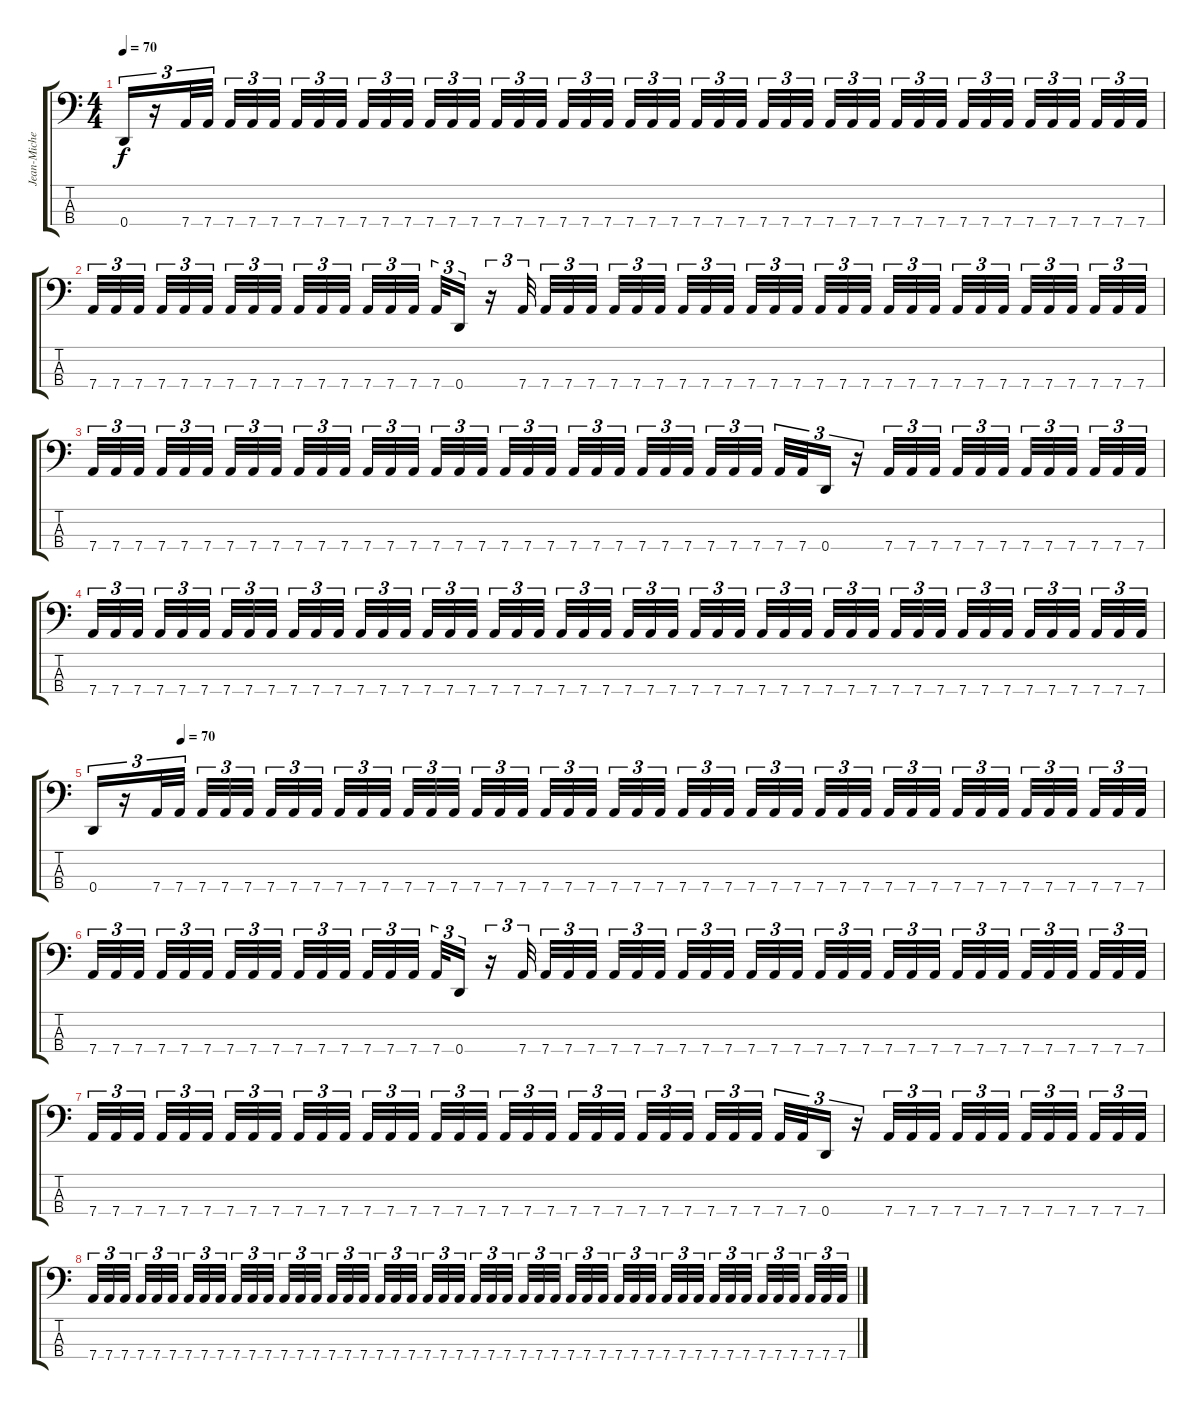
\track ("Jean-Michel Labadie " "Jean-Miche") {instrument electricbasspick}
\staff {score tabs}
\tuning (F2 C2 G1 D1) {hide}
\ts (4 4)
\tempo 70
\clef f4
\ks c
0.4.16{tu (3 2) dy f} r.16{tu (3 2)} 7.4.32{tu (3 2)} 7.4.32{tu (3 2) beam splitsecondary} 7.4.32{tu (3 2)} 7.4.32{tu (3 2)} 7.4.32{tu (3 2) beam splitsecondary} 7.4.32{tu (3 2)} 7.4.32{tu (3 2)} 7.4.32{tu (3 2)} 7.4.32{tu (3 2)} 7.4.32{tu (3 2)} 7.4.32{tu (3 2) beam splitsecondary} 7.4.32{tu (3 2)} 7.4.32{tu (3 2)} 7.4.32{tu (3 2) beam splitsecondary} 7.4.32{tu (3 2)} 7.4.32{tu (3 2)} 7.4.32{tu (3 2) beam splitsecondary} 7.4.32{tu (3 2)} 7.4.32{tu (3 2)} 7.4.32{tu (3 2)} 7.4.32{tu (3 2)} 7.4.32{tu (3 2)} 7.4.32{tu (3 2) beam splitsecondary} 7.4.32{tu (3 2)} 7.4.32{tu (3 2)} 7.4.32{tu (3 2) beam splitsecondary} 7.4.32{tu (3 2)} 7.4.32{tu (3 2)} 7.4.32{tu (3 2) beam splitsecondary} 7.4.32{tu (3 2)} 7.4.32{tu (3 2)} 7.4.32{tu (3 2)} 7.4.32{tu (3 2)} 7.4.32{tu (3 2)} 7.4.32{tu (3 2) beam splitsecondary} 7.4.32{tu (3 2)} 7.4.32{tu (3 2)} 7.4.32{tu (3 2) beam splitsecondary} 7.4.32{tu (3 2)} 7.4.32{tu (3 2)} 7.4.32{tu (3 2) beam splitsecondary} 7.4.32{tu (3 2)} 7.4.32{tu (3 2)} 7.4.32{tu (3 2)} |
7.4.32{tu (3 2)} 7.4.32{tu (3 2)} 7.4.32{tu (3 2) beam splitsecondary} 7.4.32{tu (3 2)} 7.4.32{tu (3 2)} 7.4.32{tu (3 2) beam splitsecondary} 7.4.32{tu (3 2)} 7.4.32{tu (3 2)} 7.4.32{tu (3 2) beam splitsecondary} 7.4.32{tu (3 2)} 7.4.32{tu (3 2)} 7.4.32{tu (3 2)} 7.4.32{tu (3 2)} 7.4.32{tu (3 2)} 7.4.32{tu (3 2) beam splitsecondary} 7.4.32{tu (3 2)} 0.4.16{tu (3 2)} r.16{tu (3 2)} 7.4.32{tu (3 2) beam splitsecondary} 7.4.32{tu (3 2)} 7.4.32{tu (3 2)} 7.4.32{tu (3 2)} 7.4.32{tu (3 2)} 7.4.32{tu (3 2)} 7.4.32{tu (3 2) beam splitsecondary} 7.4.32{tu (3 2)} 7.4.32{tu (3 2)} 7.4.32{tu (3 2) beam splitsecondary} 7.4.32{tu (3 2)} 7.4.32{tu (3 2)} 7.4.32{tu (3 2) beam splitsecondary} 7.4.32{tu (3 2)} 7.4.32{tu (3 2)} 7.4.32{tu (3 2)} 7.4.32{tu (3 2)} 7.4.32{tu (3 2)} 7.4.32{tu (3 2) beam splitsecondary} 7.4.32{tu (3 2)} 7.4.32{tu (3 2)} 7.4.32{tu (3 2) beam splitsecondary} 7.4.32{tu (3 2)} 7.4.32{tu (3 2)} 7.4.32{tu (3 2) beam splitsecondary} 7.4.32{tu (3 2)} 7.4.32{tu (3 2)} 7.4.32{tu (3 2)} |
7.4.32{tu (3 2)} 7.4.32{tu (3 2)} 7.4.32{tu (3 2) beam splitsecondary} 7.4.32{tu (3 2)} 7.4.32{tu (3 2)} 7.4.32{tu (3 2) beam splitsecondary} 7.4.32{tu (3 2)} 7.4.32{tu (3 2)} 7.4.32{tu (3 2) beam splitsecondary} 7.4.32{tu (3 2)} 7.4.32{tu (3 2)} 7.4.32{tu (3 2)} 7.4.32{tu (3 2)} 7.4.32{tu (3 2)} 7.4.32{tu (3 2) beam splitsecondary} 7.4.32{tu (3 2)} 7.4.32{tu (3 2)} 7.4.32{tu (3 2) beam splitsecondary} 7.4.32{tu (3 2)} 7.4.32{tu (3 2)} 7.4.32{tu (3 2) beam splitsecondary} 7.4.32{tu (3 2)} 7.4.32{tu (3 2)} 7.4.32{tu (3 2)} 7.4.32{tu (3 2)} 7.4.32{tu (3 2)} 7.4.32{tu (3 2) beam splitsecondary} 7.4.32{tu (3 2)} 7.4.32{tu (3 2)} 7.4.32{tu (3 2) beam splitsecondary} 7.4.32{tu (3 2)} 7.4.32{tu (3 2)} 0.4.16{tu (3 2)} r.16{tu (3 2)} 7.4.32{tu (3 2)} 7.4.32{tu (3 2)} 7.4.32{tu (3 2) beam splitsecondary} 7.4.32{tu (3 2)} 7.4.32{tu (3 2)} 7.4.32{tu (3 2) beam splitsecondary} 7.4.32{tu (3 2)} 7.4.32{tu (3 2)} 7.4.32{tu (3 2) beam splitsecondary} 7.4.32{tu (3 2)} 7.4.32{tu (3 2)} 7.4.32{tu (3 2)} |
7.4.32{tu (3 2)} 7.4.32{tu (3 2)} 7.4.32{tu (3 2) beam splitsecondary} 7.4.32{tu (3 2)} 7.4.32{tu (3 2)} 7.4.32{tu (3 2) beam splitsecondary} 7.4.32{tu (3 2)} 7.4.32{tu (3 2)} 7.4.32{tu (3 2) beam splitsecondary} 7.4.32{tu (3 2)} 7.4.32{tu (3 2)} 7.4.32{tu (3 2)} 7.4.32{tu (3 2)} 7.4.32{tu (3 2)} 7.4.32{tu (3 2) beam splitsecondary} 7.4.32{tu (3 2)} 7.4.32{tu (3 2)} 7.4.32{tu (3 2) beam splitsecondary} 7.4.32{tu (3 2)} 7.4.32{tu (3 2)} 7.4.32{tu (3 2) beam splitsecondary} 7.4.32{tu (3 2)} 7.4.32{tu (3 2)} 7.4.32{tu (3 2)} 7.4.32{tu (3 2)} 7.4.32{tu (3 2)} 7.4.32{tu (3 2) beam splitsecondary} 7.4.32{tu (3 2)} 7.4.32{tu (3 2)} 7.4.32{tu (3 2) beam splitsecondary} 7.4.32{tu (3 2)} 7.4.32{tu (3 2)} 7.4.32{tu (3 2) beam splitsecondary} 7.4.32{tu (3 2)} 7.4.32{tu (3 2)} 7.4.32{tu (3 2)} 7.4.32{tu (3 2)} 7.4.32{tu (3 2)} 7.4.32{tu (3 2) beam splitsecondary} 7.4.32{tu (3 2)} 7.4.32{tu (3 2)} 7.4.32{tu (3 2) beam splitsecondary} 7.4.32{tu (3 2)} 7.4.32{tu (3 2)} 7.4.32{tu (3 2) beam splitsecondary} 7.4.32{tu (3 2)} 7.4.32{tu (3 2)} 7.4.32{tu (3 2)} |
\tempo (70 0.08333333333333333)
0.4.16{tu (3 2)} r.16{tu (3 2)} 7.4.32{tu (3 2)} 7.4.32{tu (3 2) beam splitsecondary} 7.4.32{tu (3 2)} 7.4.32{tu (3 2)} 7.4.32{tu (3 2) beam splitsecondary} 7.4.32{tu (3 2)} 7.4.32{tu (3 2)} 7.4.32{tu (3 2)} 7.4.32{tu (3 2)} 7.4.32{tu (3 2)} 7.4.32{tu (3 2) beam splitsecondary} 7.4.32{tu (3 2)} 7.4.32{tu (3 2)} 7.4.32{tu (3 2) beam splitsecondary} 7.4.32{tu (3 2)} 7.4.32{tu (3 2)} 7.4.32{tu (3 2) beam splitsecondary} 7.4.32{tu (3 2)} 7.4.32{tu (3 2)} 7.4.32{tu (3 2)} 7.4.32{tu (3 2)} 7.4.32{tu (3 2)} 7.4.32{tu (3 2) beam splitsecondary} 7.4.32{tu (3 2)} 7.4.32{tu (3 2)} 7.4.32{tu (3 2) beam splitsecondary} 7.4.32{tu (3 2)} 7.4.32{tu (3 2)} 7.4.32{tu (3 2) beam splitsecondary} 7.4.32{tu (3 2)} 7.4.32{tu (3 2)} 7.4.32{tu (3 2)} 7.4.32{tu (3 2)} 7.4.32{tu (3 2)} 7.4.32{tu (3 2) beam splitsecondary} 7.4.32{tu (3 2)} 7.4.32{tu (3 2)} 7.4.32{tu (3 2) beam splitsecondary} 7.4.32{tu (3 2)} 7.4.32{tu (3 2)} 7.4.32{tu (3 2) beam splitsecondary} 7.4.32{tu (3 2)} 7.4.32{tu (3 2)} 7.4.32{tu (3 2)} |
7.4.32{tu (3 2)} 7.4.32{tu (3 2)} 7.4.32{tu (3 2) beam splitsecondary} 7.4.32{tu (3 2)} 7.4.32{tu (3 2)} 7.4.32{tu (3 2) beam splitsecondary} 7.4.32{tu (3 2)} 7.4.32{tu (3 2)} 7.4.32{tu (3 2) beam splitsecondary} 7.4.32{tu (3 2)} 7.4.32{tu (3 2)} 7.4.32{tu (3 2)} 7.4.32{tu (3 2)} 7.4.32{tu (3 2)} 7.4.32{tu (3 2) beam splitsecondary} 7.4.32{tu (3 2)} 0.4.16{tu (3 2)} r.16{tu (3 2)} 7.4.32{tu (3 2) beam splitsecondary} 7.4.32{tu (3 2)} 7.4.32{tu (3 2)} 7.4.32{tu (3 2)} 7.4.32{tu (3 2)} 7.4.32{tu (3 2)} 7.4.32{tu (3 2) beam splitsecondary} 7.4.32{tu (3 2)} 7.4.32{tu (3 2)} 7.4.32{tu (3 2) beam splitsecondary} 7.4.32{tu (3 2)} 7.4.32{tu (3 2)} 7.4.32{tu (3 2) beam splitsecondary} 7.4.32{tu (3 2)} 7.4.32{tu (3 2)} 7.4.32{tu (3 2)} 7.4.32{tu (3 2)} 7.4.32{tu (3 2)} 7.4.32{tu (3 2) beam splitsecondary} 7.4.32{tu (3 2)} 7.4.32{tu (3 2)} 7.4.32{tu (3 2) beam splitsecondary} 7.4.32{tu (3 2)} 7.4.32{tu (3 2)} 7.4.32{tu (3 2) beam splitsecondary} 7.4.32{tu (3 2)} 7.4.32{tu (3 2)} 7.4.32{tu (3 2)} |
7.4.32{tu (3 2)} 7.4.32{tu (3 2)} 7.4.32{tu (3 2) beam splitsecondary} 7.4.32{tu (3 2)} 7.4.32{tu (3 2)} 7.4.32{tu (3 2) beam splitsecondary} 7.4.32{tu (3 2)} 7.4.32{tu (3 2)} 7.4.32{tu (3 2) beam splitsecondary} 7.4.32{tu (3 2)} 7.4.32{tu (3 2)} 7.4.32{tu (3 2)} 7.4.32{tu (3 2)} 7.4.32{tu (3 2)} 7.4.32{tu (3 2) beam splitsecondary} 7.4.32{tu (3 2)} 7.4.32{tu (3 2)} 7.4.32{tu (3 2) beam splitsecondary} 7.4.32{tu (3 2)} 7.4.32{tu (3 2)} 7.4.32{tu (3 2) beam splitsecondary} 7.4.32{tu (3 2)} 7.4.32{tu (3 2)} 7.4.32{tu (3 2)} 7.4.32{tu (3 2)} 7.4.32{tu (3 2)} 7.4.32{tu (3 2) beam splitsecondary} 7.4.32{tu (3 2)} 7.4.32{tu (3 2)} 7.4.32{tu (3 2) beam splitsecondary} 7.4.32{tu (3 2)} 7.4.32{tu (3 2)} 0.4.16{tu (3 2)} r.16{tu (3 2)} 7.4.32{tu (3 2)} 7.4.32{tu (3 2)} 7.4.32{tu (3 2) beam splitsecondary} 7.4.32{tu (3 2)} 7.4.32{tu (3 2)} 7.4.32{tu (3 2) beam splitsecondary} 7.4.32{tu (3 2)} 7.4.32{tu (3 2)} 7.4.32{tu (3 2) beam splitsecondary} 7.4.32{tu (3 2)} 7.4.32{tu (3 2)} 7.4.32{tu (3 2)} |
7.4.32{tu (3 2)} 7.4.32{tu (3 2)} 7.4.32{tu (3 2) beam splitsecondary} 7.4.32{tu (3 2)} 7.4.32{tu (3 2)} 7.4.32{tu (3 2) beam splitsecondary} 7.4.32{tu (3 2)} 7.4.32{tu (3 2)} 7.4.32{tu (3 2) beam splitsecondary} 7.4.32{tu (3 2)} 7.4.32{tu (3 2)} 7.4.32{tu (3 2)} 7.4.32{tu (3 2)} 7.4.32{tu (3 2)} 7.4.32{tu (3 2) beam splitsecondary} 7.4.32{tu (3 2)} 7.4.32{tu (3 2)} 7.4.32{tu (3 2) beam splitsecondary} 7.4.32{tu (3 2)} 7.4.32{tu (3 2)} 7.4.32{tu (3 2) beam splitsecondary} 7.4.32{tu (3 2)} 7.4.32{tu (3 2)} 7.4.32{tu (3 2)} 7.4.32{tu (3 2)} 7.4.32{tu (3 2)} 7.4.32{tu (3 2) beam splitsecondary} 7.4.32{tu (3 2)} 7.4.32{tu (3 2)} 7.4.32{tu (3 2) beam splitsecondary} 7.4.32{tu (3 2)} 7.4.32{tu (3 2)} 7.4.32{tu (3 2) beam splitsecondary} 7.4.32{tu (3 2)} 7.4.32{tu (3 2)} 7.4.32{tu (3 2)} 7.4.32{tu (3 2)} 7.4.32{tu (3 2)} 7.4.32{tu (3 2) beam splitsecondary} 7.4.32{tu (3 2)} 7.4.32{tu (3 2)} 7.4.32{tu (3 2) beam splitsecondary} 7.4.32{tu (3 2)} 7.4.32{tu (3 2)} 7.4.32{tu (3 2) beam splitsecondary} 7.4.32{tu (3 2)} 7.4.32{tu (3 2)} 7.4.32{tu (3 2)}
